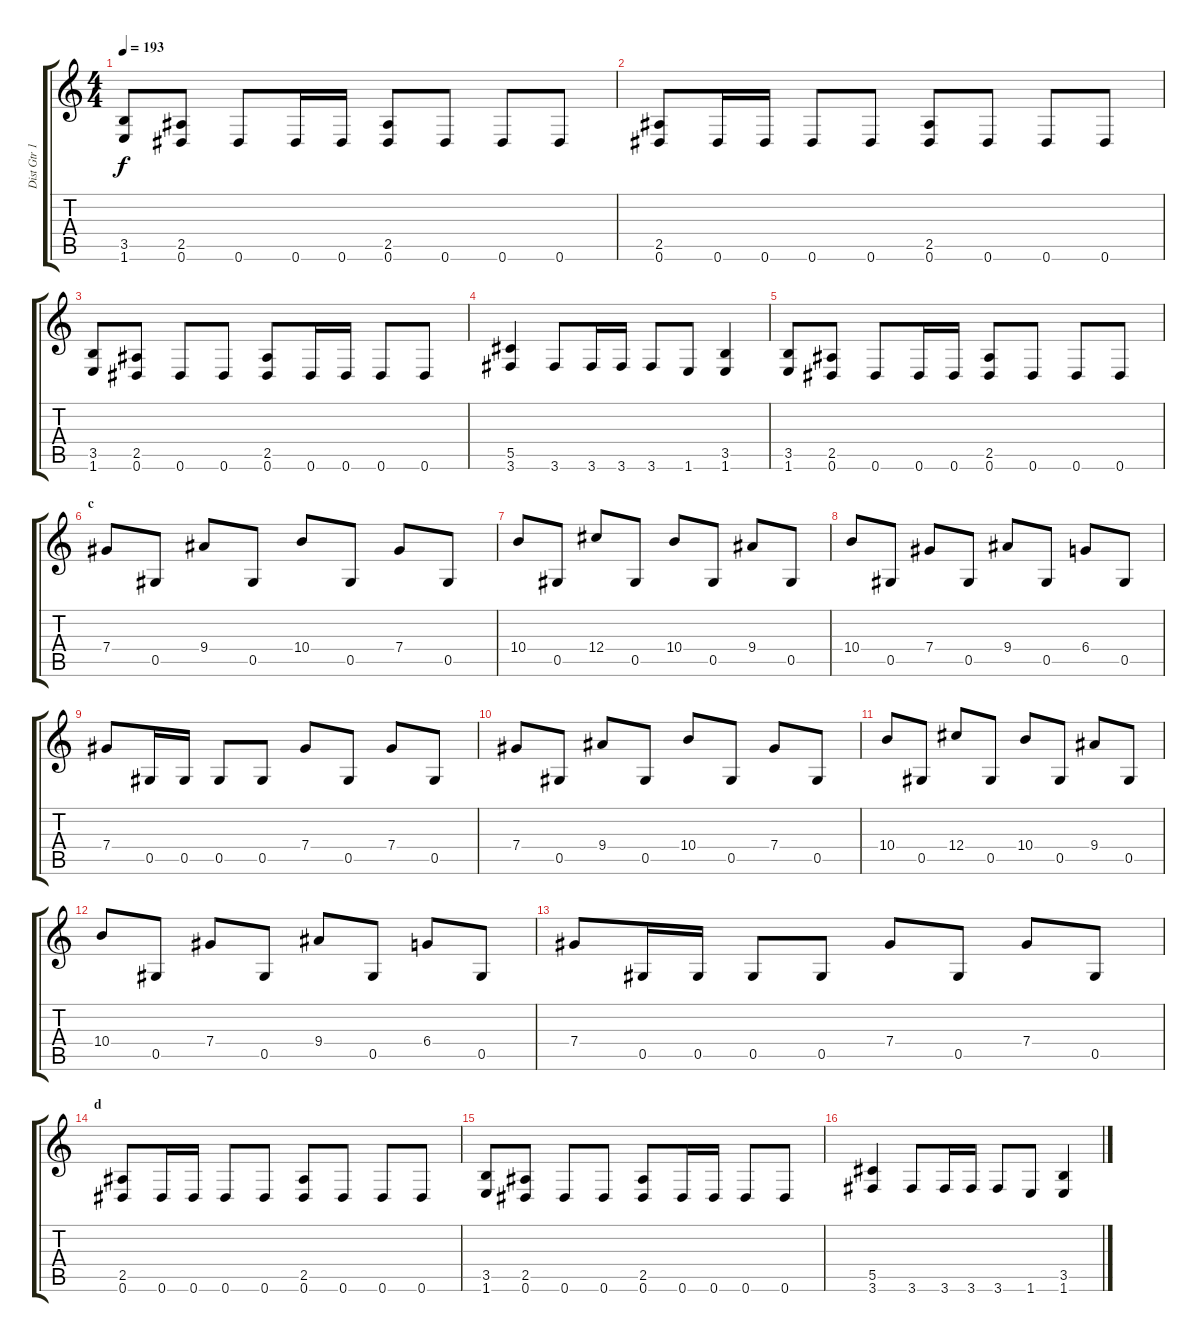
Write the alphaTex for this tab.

\track ("Dist Gtr 1" "Dist Gtr 1") {instrument distortionguitar}
\staff {score tabs}
\tuning (Eb4 Bb3 Gb3 Db3 Ab2 Eb2) {hide}
\ts (4 4)
\tempo 193
\clef g2
\ks c
(3.5 1.6).8{dy f} (2.5 0.6).8 0.6.8 0.6.16 0.6.16 (2.5 0.6).8 0.6.8 0.6.8 0.6.8 |
(2.5 0.6).8 0.6.16 0.6.16 0.6.8 0.6.8 (2.5 0.6).8 0.6.8 0.6.8 0.6.8 |
(3.5 1.6).8 (2.5 0.6).8 0.6.8 0.6.8 (2.5 0.6).8 0.6.16 0.6.16 0.6.8 0.6.8 |
(5.5 3.6).4 3.6.8 3.6.16 3.6.16 3.6.8 1.6.8 (3.5 1.6).4 |
(3.5 1.6).8 (2.5 0.6).8 0.6.8 0.6.16 0.6.16 (2.5 0.6).8 0.6.8 0.6.8 0.6.8 |
\section ("" "c")
7.4.8 0.5.8 9.4.8 0.5.8 10.4.8 0.5.8 7.4.8 0.5.8 |
10.4.8 0.5.8 12.4.8 0.5.8 10.4.8 0.5.8 9.4.8 0.5.8 |
10.4.8 0.5.8 7.4.8 0.5.8 9.4.8 0.5.8 6.4.8 0.5.8 |
7.4.8 0.5.16 0.5.16 0.5.8 0.5.8 7.4.8 0.5.8 7.4.8 0.5.8 |
7.4.8 0.5.8 9.4.8 0.5.8 10.4.8 0.5.8 7.4.8 0.5.8 |
10.4.8 0.5.8 12.4.8 0.5.8 10.4.8 0.5.8 9.4.8 0.5.8 |
10.4.8 0.5.8 7.4.8 0.5.8 9.4.8 0.5.8 6.4.8 0.5.8 |
7.4.8 0.5.16 0.5.16 0.5.8 0.5.8 7.4.8 0.5.8 7.4.8 0.5.8 |
\section ("" "d")
(2.5 0.6).8 0.6.16 0.6.16 0.6.8 0.6.8 (2.5 0.6).8 0.6.8 0.6.8 0.6.8 |
(3.5 1.6).8 (2.5 0.6).8 0.6.8 0.6.8 (2.5 0.6).8 0.6.16 0.6.16 0.6.8 0.6.8 |
(5.5 3.6).4 3.6.8 3.6.16 3.6.16 3.6.8 1.6.8 (3.5 1.6).4
